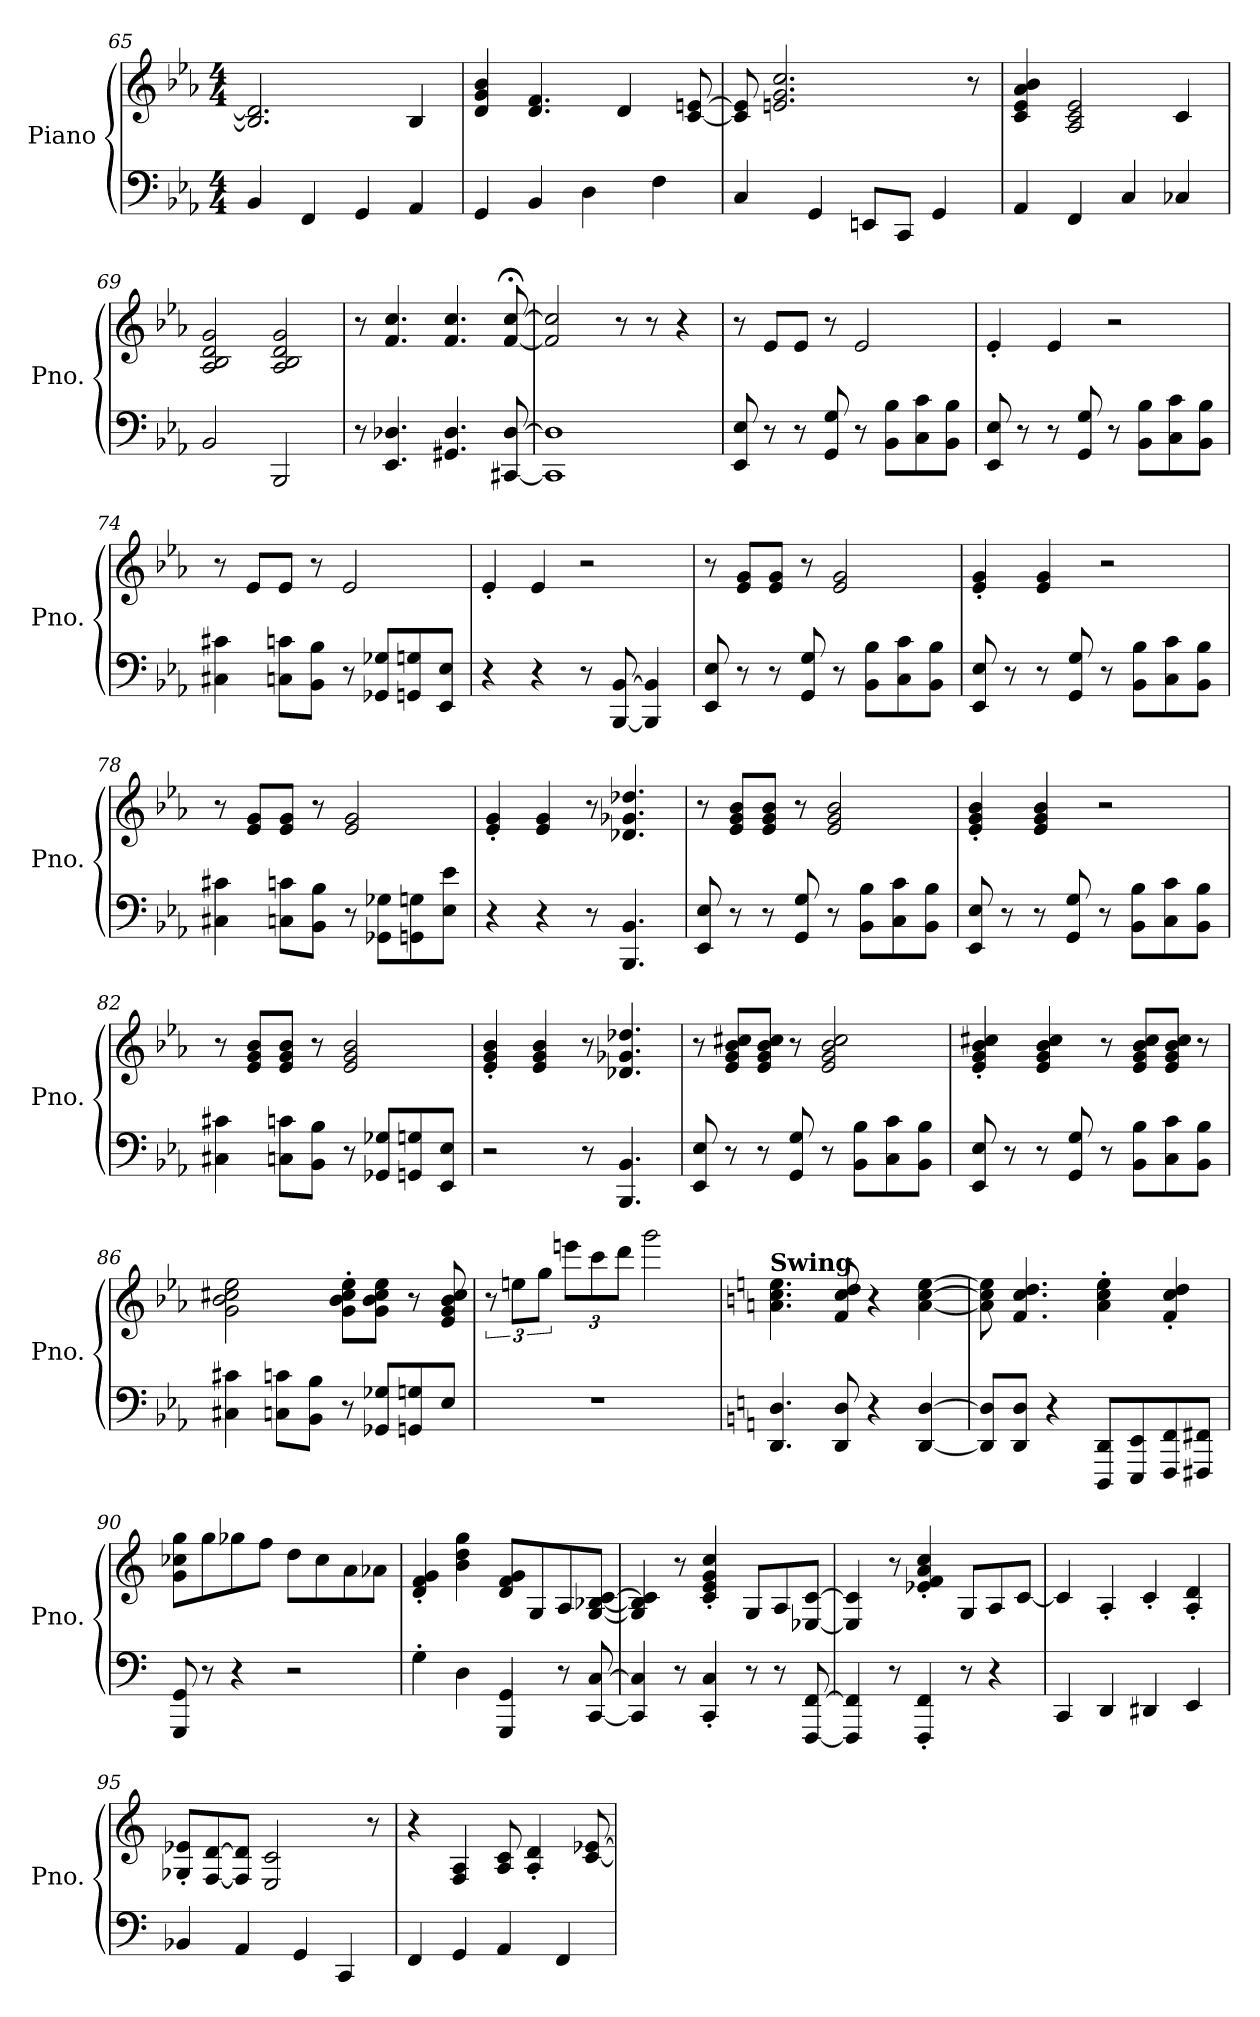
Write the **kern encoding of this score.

**kern	**kern
*part1	*part1
*staff2	*staff1
*I"Piano	*
*I'Pno.	*
!!LO:LB:g=z
*clefF4	*clefG2
*k[b-e-a-]	*k[b-e-a-]
*M4/4	*M4/4
=65	=65
4BB-/	2.B-/] 2.d/]
4FF/	.
4GG/	.
4AA-/	4B-/
=66	=66
4GG/	4d/ 4g/ 4b-/
4BB-/	4.d/ 4.f/
4D\	.
.	4d/
4F\	.
.	[8c/ [8en/
=67	=67
4C/	8c/] 8e/]
.	2.en/ 2.g/ 2.cc/
4GG/	.
8EEn/L	.
8CC/J	.
4GG/	.
.	8r
=68	=68
4AA-/	4c/ 4e-/ 4a-/ 4b-/
4FF/	2A-/ 2c/ 2e-/
4C/	.
4C-X/	4c/
=69	=69
2BB-/	2A-/ 2B-/ 2d/ 2g/
2BBB-/	2A-/ 2B-/ 2d/ 2g/
=70	=70
8r	8r
4.EE-/ 4.D-X/	4.f/ 4.cc/
4.GG#X/ 4.D-/	4.f/ 4.cc/
[8CC#X/ [8D-/	[8f/;< [8cc/;<
=71	=71
1CC#] 1D-]	2f/] 2cc/]
.	8r
.	8r
.	4r
!!LO:LB:g=z
=72	=72
8EE-/ 8E-/	8r
8r	8e-/L
8r	8e-/J
8GG/ 8G/	8r
8r	2e-/
8BB-\ 8B-\L	.
8C\ 8c\	.
8BB-\ 8B-\J	.
=73	=73
8EE-/ 8E-/	4e-'/
8r	.
8r	4e-/
8GG/ 8G/	.
8r	2r
8BB-\ 8B-\L	.
8C\ 8c\	.
8BB-\ 8B-\J	.
=74	=74
4C#X\ 4c#X\	8r
.	8e-/L
8Cn\ 8cn\L	8e-/J
8BB-\ 8B-\J	8r
8r	2e-/
8GG-X/ 8G-X/L	.
8GGn/ 8Gn/	.
8EE-/ 8E-/J	.
=75	=75
4r	4e-'/
4r	4e-/
8r	2r
[8BBB-/ [8BB-/	.
4BBB-/] 4BB-/]	.
=76	=76
8EE-/ 8E-/	8r
8r	8e-/ 8g/L
8r	8e-/ 8g/J
8GG/ 8G/	8r
8r	2e-/ 2g/
8BB-\ 8B-\L	.
8C\ 8c\	.
8BB-\ 8B-\J	.
!!LO:LB:g=z
=77	=77
8EE-/ 8E-/	4e-/' 4g/'
8r	.
8r	4e-/ 4g/
8GG/ 8G/	.
8r	2r
8BB-\ 8B-\L	.
8C\ 8c\	.
8BB-\ 8B-\J	.
=78	=78
4C#X\ 4c#X\	8r
.	8e-/ 8g/L
8Cn\ 8cn\L	8e-/ 8g/J
8BB-\ 8B-\J	8r
8r	2e-/ 2g/
8GG-X\ 8G-X\L	.
8GGn\ 8Gn\	.
8E-\ 8e-\J	.
=79	=79
4r	4e-/' 4g/'
4r	4e-/ 4g/
8r	8r
4.BBB-/ 4.BB-/	4.d-X/ 4.g-X/ 4.dd-X/
=80	=80
8EE-/ 8E-/	8r
8r	8e-/ 8g/ 8b-/L
8r	8e-/ 8g/ 8b-/J
8GG/ 8G/	8r
8r	2e-/ 2g/ 2b-/
8BB-\ 8B-\L	.
8C\ 8c\	.
8BB-\ 8B-\J	.
=81	=81
8EE-/ 8E-/	4e-/' 4g/' 4b-/'
8r	.
8r	4e-/ 4g/ 4b-/
8GG/ 8G/	.
8r	2r
8BB-\ 8B-\L	.
8C\ 8c\	.
8BB-\ 8B-\J	.
!!LO:PB:g=z
=82	=82
4C#X\ 4c#X\	8r
.	8e-/ 8g/ 8b-/L
8Cn\ 8cn\L	8e-/ 8g/ 8b-/J
8BB-\ 8B-\J	8r
8r	2e-/ 2g/ 2b-/
8GG-X/ 8G-X/L	.
8GGn/ 8Gn/	.
8EE-/ 8E-/J	.
=83	=83
2r	4e-/' 4g/' 4b-/'
.	4e-/ 4g/ 4b-/
8r	8r
4.BBB-/ 4.BB-/	4.d-X/ 4.g-X/ 4.dd-X/
=84	=84
8EE-/ 8E-/	8r
8r	8e-/ 8g/ 8b-/ 8cc#X/L
8r	8e-/ 8g/ 8b-/ 8cc#/J
8GG/ 8G/	8r
8r	2e-/ 2g/ 2b-/ 2cc#/
8BB-\ 8B-\L	.
8C\ 8c\	.
8BB-\ 8B-\J	.
=85	=85
8EE-/ 8E-/	4e-/' 4g/' 4b-/' 4cc#X/'
8r	.
8r	4e-/ 4g/ 4b-/ 4cc#/
8GG/ 8G/	.
8r	8r
8BB-\ 8B-\L	8e-/ 8g/ 8b-/ 8cc#/L
8C\ 8c\	8e-/ 8g/ 8b-/ 8cc#/J
8BB-\ 8B-\J	8r
!!LO:LB:g=z
=86	=86
4C#X\ 4c#X\	2g\ 2b-\ 2cc#X\ 2ee-\
8Cn\ 8cn\L	.
8BB-\ 8B-\J	.
8r	8g\' 8b-\' 8cc#\' 8ee-\'L
8GG-X/ 8G-X/L	8g\ 8b-\ 8cc#\ 8ee-\J
8GGn/ 8Gn/	8r
8E-/J	8e-/ 8g/ 8b-/ 8cc#/
=87	=87
1r	12r
.	12een\L
.	12gg\J
*	*Xbrackettup
.	12eeen\L
.	12ccc\
.	12ddd\J
.	2ggg\
=88	=88
*k[]	*k[]
!	!LO:TX:a:B:t=Swing
4.DD/ 4.D/	4.a\ 4.cc\ 4.ee\
8DD/ 8D/	8f/ 8cc/ 8dd/
4r	4r
[4DD/ [4D/	[4a\ [4cc\ [4ee\
=89	=89
8DD/] 8D/]L	8a\] 8cc\] 8ee\]
8DD/ 8D/J	4.f/ 4.cc/ 4.dd/
4r	.
8DDD/ 8DD/L	4a\' 4cc\' 4ee\'
8EEE/ 8EE/	.
8FFF/ 8FF/	4f/' 4cc/' 4dd/'
8FFF#X/ 8FF#X/J	.
!!LO:LB:g=z
=90	=90
8GGG/ 8GG/	8g\ 8cc-X\ 8gg\L
8r	8gg\
4r	8gg-X\
.	8ff\J
2r	8dd\L
.	8cc-\
.	8a\
.	8a-X\J
=91	=91
4G'\	4d/' 4f/' 4g/'
4D\	4b\ 4dd\ 4gg\
4GGG/ 4GG/	8d/ 8f/ 8g/L
.	8G/
8r	8A/
[8CC/ [8C/	[8G/ [8B-X/ [8c/J
=92	=92
4CC/] 4C/]	4G/] 4B-/] 4c/]
8r	8r
4CC/' 4C/'	4c/' 4e/' 4g/' 4cc/'
8r	8G/L
8r	8A/
[8FFF/ [8FF/	[8E-X/ [8c/J
=93	=93
4FFF/] 4FF/]	4E-/] 4c/]
8r	8r
4FFF/' 4FF/'	4e-X/' 4f/' 4a/' 4cc/'
8r	8G/L
4r	8A/
.	[8c/J
=94	=94
4CC/	4c/]
4DD/	4A'/
4DD#X/	4c'/
4EE/	4A/' 4d/'
!!LO:LB:g=z
=95	=95
4BB-X/	8G-X/' 8e-X/'L
.	[8F/ [8d/
4AA/	8F/] 8d/]J
.	2E/ 2c/
4GG/	.
4CC/	.
.	8r
=96	=96
4FF/	4r
4GG/	4F/ 4A/
4AA/	8A/ 8c/
.	4A/' 4d/'
4FF/	.
.	[8c/ [8e-X/
=	=
*-	*-
